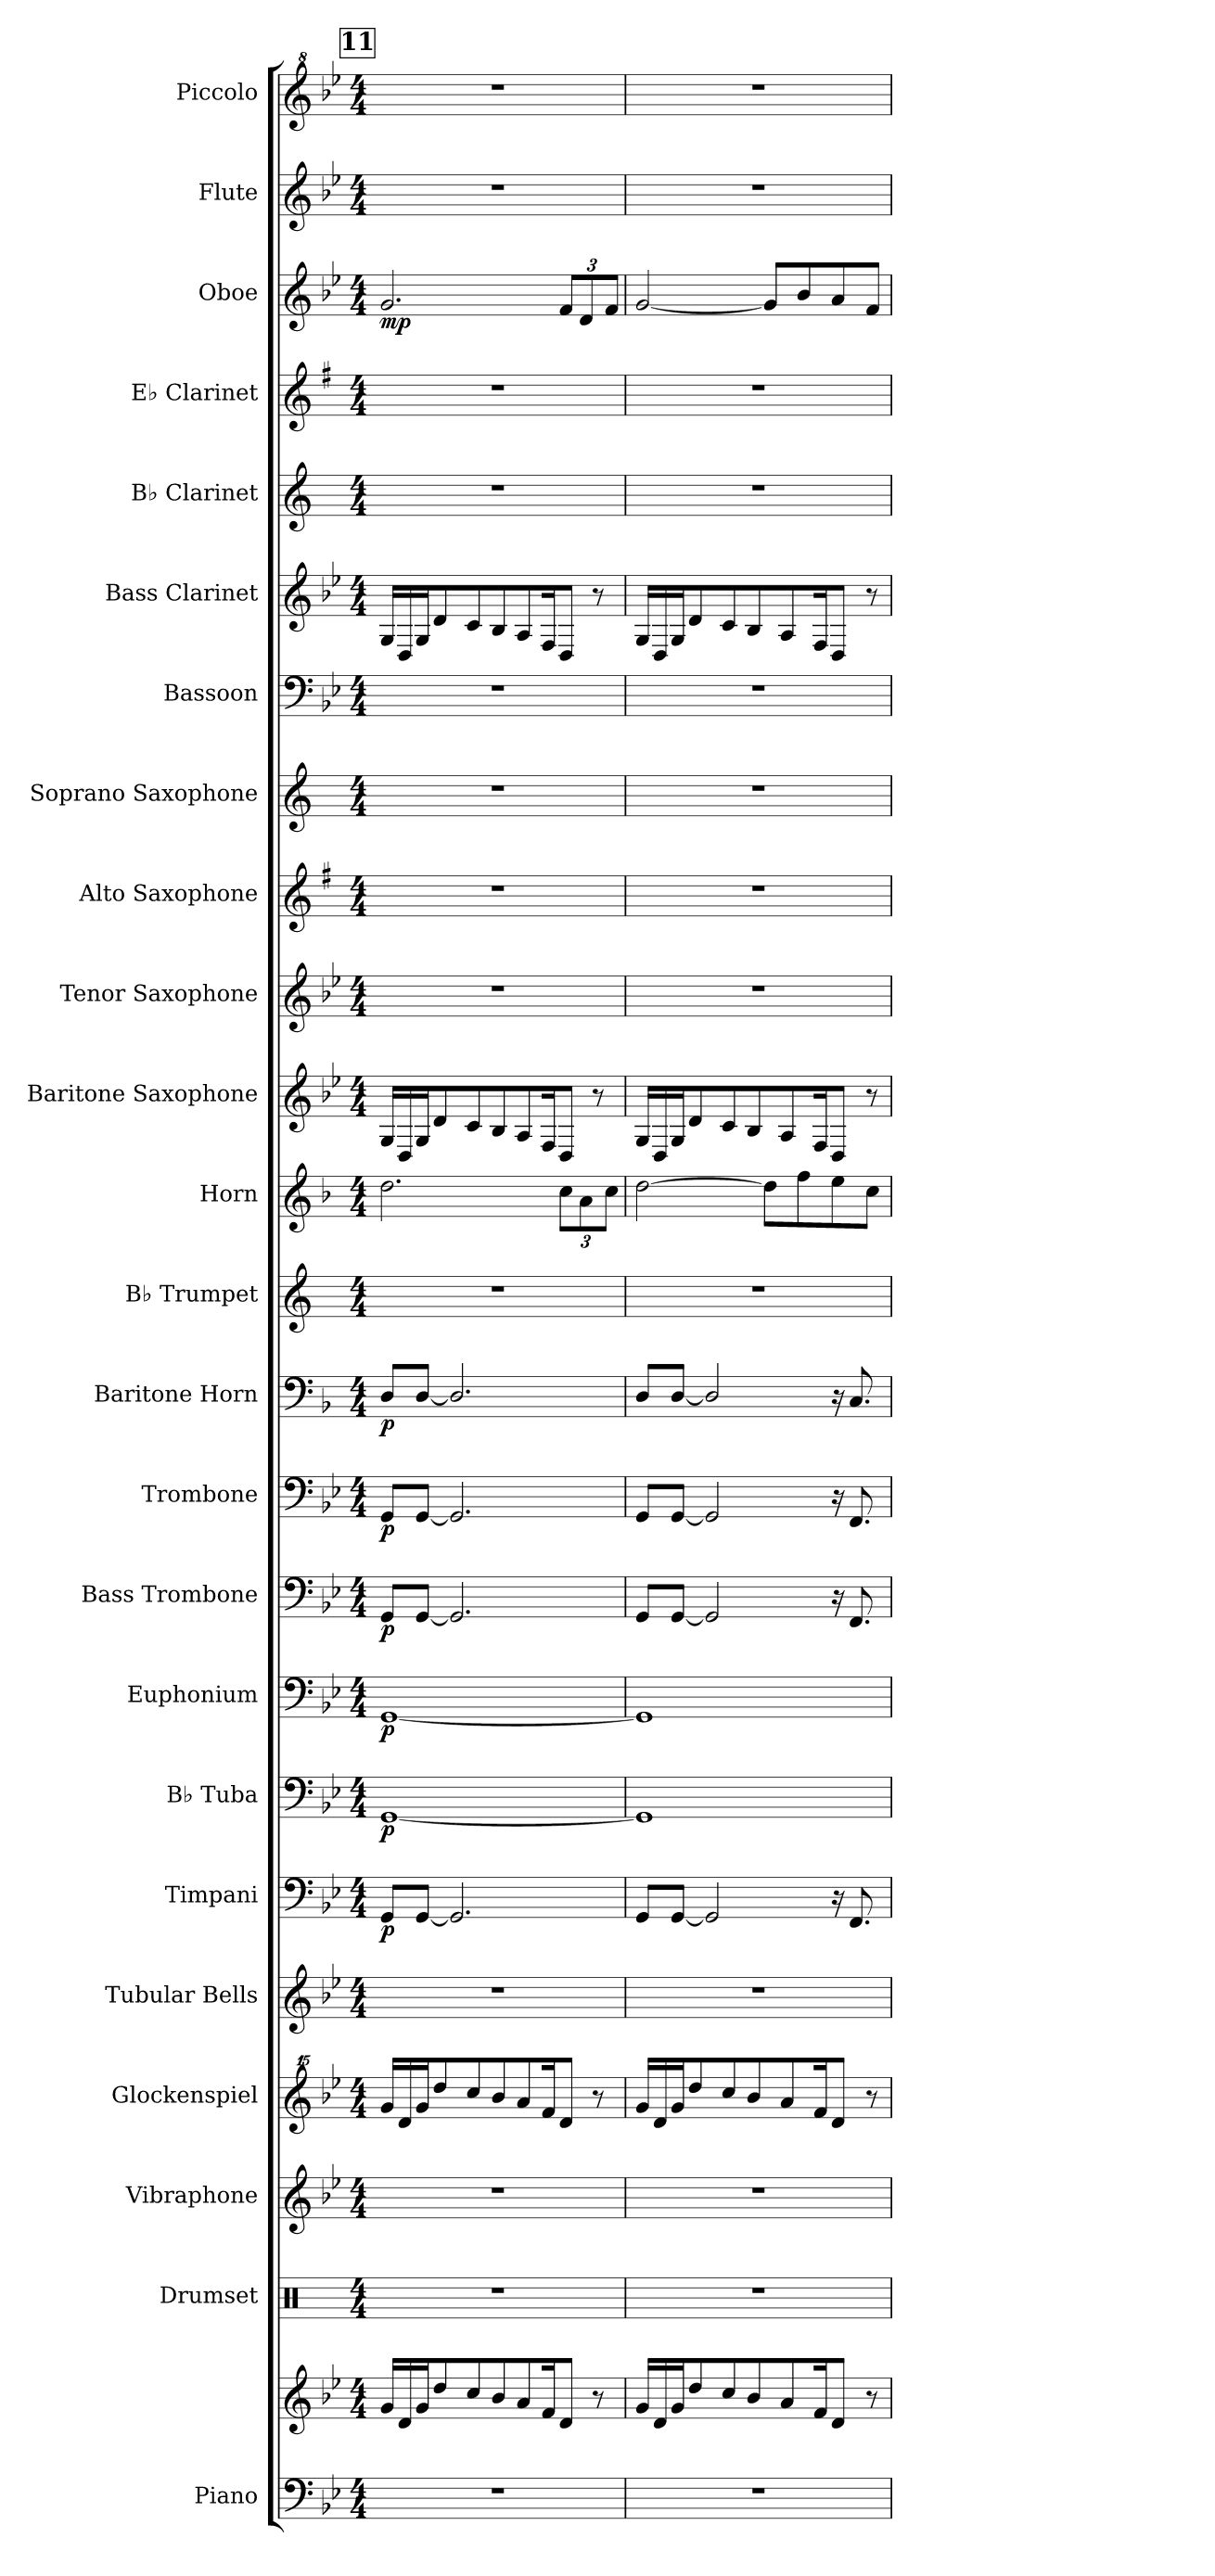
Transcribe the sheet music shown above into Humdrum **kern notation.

**kern	**kern	**kern	**kern	**kern	**kern	**kern	**dynam	**kern	**dynam	**kern	**dynam	**kern	**dynam	**kern	**dynam	**kern	**dynam	**kern	**kern	**kern	**kern	**kern	**kern	**kern	**kern	**kern	**kern	**kern	**dynam	**kern	**kern
*part24	*part24	*part23	*part22	*part21	*part20	*part19	*part19	*part18	*part18	*part17	*part17	*part16	*part16	*part15	*part15	*part14	*part14	*part13	*part12	*part11	*part10	*part9	*part8	*part7	*part6	*part5	*part4	*part3	*part3	*part2	*part1
*staff25	*staff24	*staff23	*staff22	*staff21	*staff20	*staff19	*staff19	*staff18	*staff18	*staff17	*staff17	*staff16	*staff16	*staff15	*staff15	*staff14	*staff14	*staff13	*staff12	*staff11	*staff10	*staff9	*staff8	*staff7	*staff6	*staff5	*staff4	*staff3	*staff3	*staff2	*staff1
*I"Piano	*	*I"Drumset	*I"Vibraphone	*I"Glockenspiel	*I"Tubular Bells	*I"Timpani	*	*I"B♭ Tuba	*	*I"Euphonium	*	*I"Bass Trombone	*	*I"Trombone	*	*I"Baritone Horn	*	*I"B♭ Trumpet	*I"Horn	*I"Baritone Saxophone	*I"Tenor Saxophone	*I"Alto Saxophone	*I"Soprano Saxophone	*I"Bassoon	*I"Bass Clarinet	*I"B♭ Clarinet	*I"E♭ Clarinet	*I"Oboe	*	*I"Flute	*I"Piccolo
*I'Pno.	*	*I'Drs.	*I'Vib.	*I'Glk.	*I'Tu. Be.	*I'Timp.	*	*I'B♭ Tu.	*	*I'Eu.	*	*I'B. Trb.	*	*I'Trb.	*	*I'Bar. Hn.	*	*I'B♭ Tpt.	*I'Hn.	*I'Bar. Sax.	*I'T. Sax.	*I'A. Sax.	*I'S. Sax.	*I'Bsn.	*I'B. Cl.	*I'B♭ Cl.	*I'E♭ Cl.	*I'Ob.	*	*I'Fl.	*I'Picc.
*clefF4	*clefG2	*clefX	*clefG2	*clefG^^2	*clefG2	*clefF4	*	*clefF4	*	*clefF4	*	*clefF4	*	*clefF4	*	*clefF4	*	*clefG2	*clefG2	*clefG2	*clefG2	*clefG2	*clefG2	*clefF4	*clefG2	*clefG2	*clefG2	*clefG2	*	*clefG2	*clefG^2
*	*	*	*	*	*	*	*	*	*	*	*	*	*	*	*	*ITrd4c7	*	*ITrd1c2	*ITrd4c7	*ITrd12c21	*ITrd8c14	*ITrd5c9	*ITrd1c2	*	*ITrd8c14	*ITrd1c2	*ITrd-2c-3	*	*	*	*ITrd-7c-12
*k[b-e-]	*k[b-e-]	*k[]	*k[b-e-]	*k[b-e-]	*k[b-e-]	*k[b-e-]	*	*k[b-e-]	*	*k[b-e-]	*	*k[b-e-]	*	*k[b-e-]	*	*k[b-e-]	*	*k[b-e-]	*k[b-e-]	*k[b-e-]	*k[b-e-]	*k[b-e-]	*k[b-e-]	*k[b-e-]	*k[b-e-]	*k[b-e-]	*k[b-e-]	*k[b-e-]	*	*k[b-e-]	*k[b-e-]
*B-:	*B-:	*C:	*B-:	*B-:	*B-:	*B-:	*	*B-:	*	*B-:	*	*B-:	*	*B-:	*	*B-:	*	*B-:	*B-:	*B-:	*B-:	*B-:	*B-:	*B-:	*B-:	*B-:	*B-:	*B-:	*	*B-:	*B-:
*M4/4	*M4/4	*M4/4	*M4/4	*M4/4	*M4/4	*M4/4	*	*M4/4	*	*M4/4	*	*M4/4	*	*M4/4	*	*M4/4	*	*M4/4	*M4/4	*M4/4	*M4/4	*M4/4	*M4/4	*M4/4	*M4/4	*M4/4	*M4/4	*M4/4	*	*M4/4	*M4/4
!!LO:REH:place=s1:a:t=11
=11	=11	=11	=11	=11	=11	=11	=11	=11	=11	=11	=11	=11	=11	=11	=11	=11	=11	=11	=11	=11	=11	=11	=11	=11	=11	=11	=11	=11	=11	=11	=11
!	!	!	!	!	!	!	!LO:DY:b	!	!LO:DY:b	!	!LO:DY:b	!	!LO:DY:b	!	!LO:DY:b	!	!LO:DY:b	!	!	!	!	!	!	!	!	!	!	!	!LO:DY:b	!	!
1r	16g/LL	1r	1r	16ggg/LL	1r	8GG/L	p	[1GG	p	[1GG	p	8GG/L	p	8GG/L	p	8GG/L	p	1r	2.g\	16GG/LL	1r	1r	1r	1r	16GG/LL	1r	1r	2.g/	mp	1r	1r
.	16d/	.	.	16ddd/	.	.	.	.	.	.	.	.	.	.	.	.	.	.	.	16DD/	.	.	.	.	16DD/	.	.	.	.	.	.
.	16g/J	.	.	16ggg/J	.	[8GG/J	.	.	.	.	.	[8GG/J	.	[8GG/J	.	[8GG/J	.	.	.	16GG/J	.	.	.	.	16GG/J	.	.	.	.	.	.
.	8dd/	.	.	8dddd/	.	.	.	.	.	.	.	.	.	.	.	.	.	.	.	8D/	.	.	.	.	8D/	.	.	.	.	.	.
.	.	.	.	.	.	2.GG/]	.	.	.	.	.	2.GG/]	.	2.GG/]	.	2.GG/]	.	.	.	.	.	.	.	.	.	.	.	.	.	.	.
.	8cc/	.	.	8cccc/	.	.	.	.	.	.	.	.	.	.	.	.	.	.	.	8C/	.	.	.	.	8C/	.	.	.	.	.	.
.	8b-/	.	.	8bbb-/	.	.	.	.	.	.	.	.	.	.	.	.	.	.	.	8BB-/	.	.	.	.	8BB-/	.	.	.	.	.	.
.	8a/	.	.	8aaa/	.	.	.	.	.	.	.	.	.	.	.	.	.	.	.	8AA/	.	.	.	.	8AA/	.	.	.	.	.	.
.	16f/K	.	.	16fff/K	.	.	.	.	.	.	.	.	.	.	.	.	.	.	.	16FF/K	.	.	.	.	16FF/K	.	.	.	.	.	.
*	*	*	*	*	*	*	*	*	*	*	*	*	*	*	*	*	*	*	*Xbrackettup	*	*	*	*	*	*	*	*	*Xbrackettup	*	*	*
.	8d/J	.	.	8ddd/J	.	.	.	.	.	.	.	.	.	.	.	.	.	.	12f\L	8DD/J	.	.	.	.	8DD/J	.	.	12f/L	.	.	.
.	.	.	.	.	.	.	.	.	.	.	.	.	.	.	.	.	.	.	12d\	.	.	.	.	.	.	.	.	12d/	.	.	.
.	8r	.	.	8r	.	.	.	.	.	.	.	.	.	.	.	.	.	.	.	8r	.	.	.	.	8r	.	.	.	.	.	.
.	.	.	.	.	.	.	.	.	.	.	.	.	.	.	.	.	.	.	12f\J	.	.	.	.	.	.	.	.	12f/J	.	.	.
!!LO:PB:g=z
=12	=12	=12	=12	=12	=12	=12	=12	=12	=12	=12	=12	=12	=12	=12	=12	=12	=12	=12	=12	=12	=12	=12	=12	=12	=12	=12	=12	=12	=12	=12	=12
1r	16g/LL	1r	1r	16ggg/LL	1r	8GG/L	.	1GG]	.	1GG]	.	8GG/L	.	8GG/L	.	8GG/L	.	1r	[2g\	16GG/LL	1r	1r	1r	1r	16GG/LL	1r	1r	[2g/	.	1r	1r
.	16d/	.	.	16ddd/	.	.	.	.	.	.	.	.	.	.	.	.	.	.	.	16DD/	.	.	.	.	16DD/	.	.	.	.	.	.
.	16g/J	.	.	16ggg/J	.	[8GG/J	.	.	.	.	.	[8GG/J	.	[8GG/J	.	[8GG/J	.	.	.	16GG/J	.	.	.	.	16GG/J	.	.	.	.	.	.
.	8dd/	.	.	8dddd/	.	.	.	.	.	.	.	.	.	.	.	.	.	.	.	8D/	.	.	.	.	8D/	.	.	.	.	.	.
.	.	.	.	.	.	2GG/]	.	.	.	.	.	2GG/]	.	2GG/]	.	2GG/]	.	.	.	.	.	.	.	.	.	.	.	.	.	.	.
.	8cc/	.	.	8cccc/	.	.	.	.	.	.	.	.	.	.	.	.	.	.	.	8C/	.	.	.	.	8C/	.	.	.	.	.	.
.	8b-/	.	.	8bbb-/	.	.	.	.	.	.	.	.	.	.	.	.	.	.	.	8BB-/	.	.	.	.	8BB-/	.	.	.	.	.	.
.	.	.	.	.	.	.	.	.	.	.	.	.	.	.	.	.	.	.	8g\L]	.	.	.	.	.	.	.	.	8g/L]	.	.	.
.	8a/	.	.	8aaa/	.	.	.	.	.	.	.	.	.	.	.	.	.	.	.	8AA/	.	.	.	.	8AA/	.	.	.	.	.	.
.	.	.	.	.	.	.	.	.	.	.	.	.	.	.	.	.	.	.	8b-\	.	.	.	.	.	.	.	.	8b-/	.	.	.
.	16f/K	.	.	16fff/K	.	.	.	.	.	.	.	.	.	.	.	.	.	.	.	16FF/K	.	.	.	.	16FF/K	.	.	.	.	.	.
.	8d/J	.	.	8ddd/J	.	16r	.	.	.	.	.	16r	.	16r	.	16r	.	.	8a\	8DD/J	.	.	.	.	8DD/J	.	.	8a/	.	.	.
.	.	.	.	.	.	8.FF/	.	.	.	.	.	8.FF/	.	8.FF/	.	8.FF/	.	.	.	.	.	.	.	.	.	.	.	.	.	.	.
.	8r	.	.	8r	.	.	.	.	.	.	.	.	.	.	.	.	.	.	8f\J	8r	.	.	.	.	8r	.	.	8f/J	.	.	.
=	=	=	=	=	=	=	=	=	=	=	=	=	=	=	=	=	=	=	=	=	=	=	=	=	=	=	=	=	=	=	=
*-	*-	*-	*-	*-	*-	*-	*-	*-	*-	*-	*-	*-	*-	*-	*-	*-	*-	*-	*-	*-	*-	*-	*-	*-	*-	*-	*-	*-	*-	*-	*-
